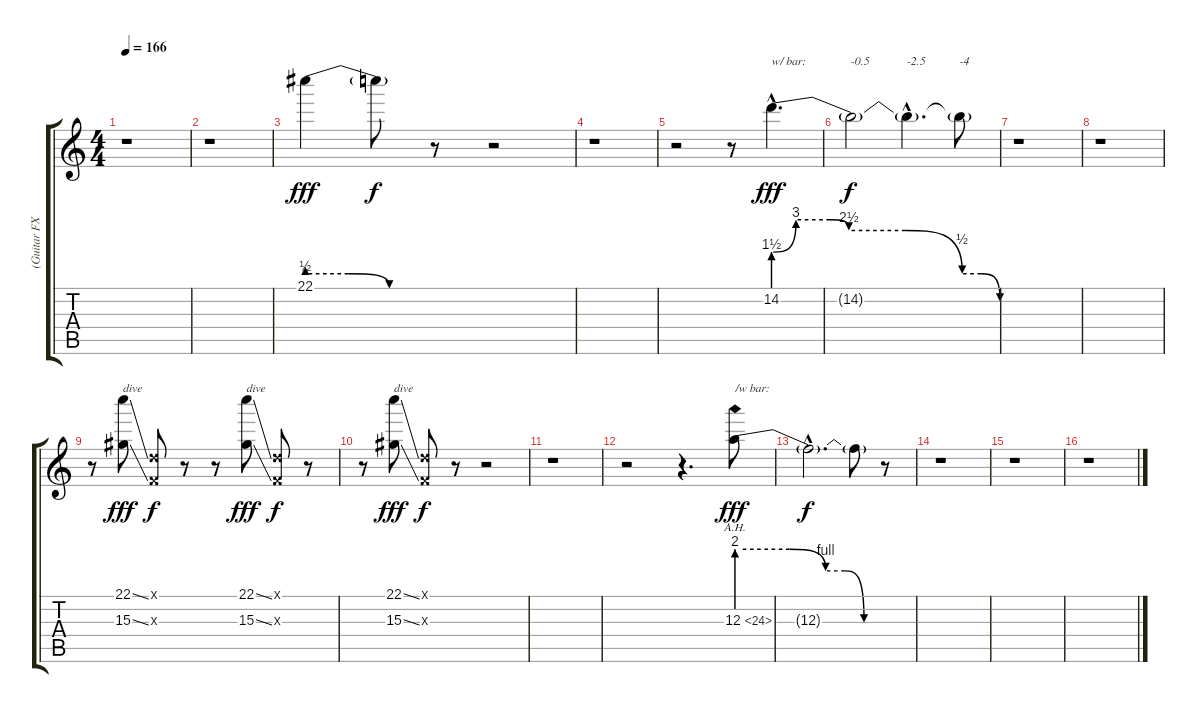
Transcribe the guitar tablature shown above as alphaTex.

\track ("(Guitar FX)" "(Guitar FX") {instrument overdrivenguitar}
\staff {score tabs}
\tuning (D4 A3 F3 C3 G2 C2) {hide}
\ts (4 4)
\tempo 166
\clef g2
\ks c
r.1{dy f} |
r.1 |
22.1{be (custom 0 2 20 2 40 0 60 0)}.4{dy fff} 22.1{t}.8{dy f} r.8 r.2 |
r.1 |
r.2 r.8 14.2{be (custom 0 6 6 12 15 12 20 10 35 10 50 2 55 2 60 0) hac}.4{d txt "w/ bar:" dy fff} |
14.2{t}.2{txt "-0.5" dy f} 14.2{hac t}.4{d txt "-2.5"} 14.2{t}.8{txt "-4"} |
r.1 |
r.1 |
r.8 (22.1{ss} 15.3{ss}).8{txt "dive" dy fff} (0.1{x} 0.3{x}).8{dy f} r.8 r.8 (22.1{ss} 15.3{ss}).8{txt "dive" dy fff} (0.1{x} 0.3{x}).8{dy f} r.8 |
r.8 (22.1{ss} 15.3{ss}).8{txt "dive" dy fff} (0.1{x} 0.3{x}).8{dy f} r.8 r.2 |
r.1 |
r.2 r.4{d} 12.3{be (custom 0 8 22 8 37 4 45 4 53 0 60 0) ah 12}.8{txt "/w bar:" dy fff} |
12.3{hac t}.2{d dy f} 12.3{t}.8 r.8 |
r.1 |
r.1 |
r.1
